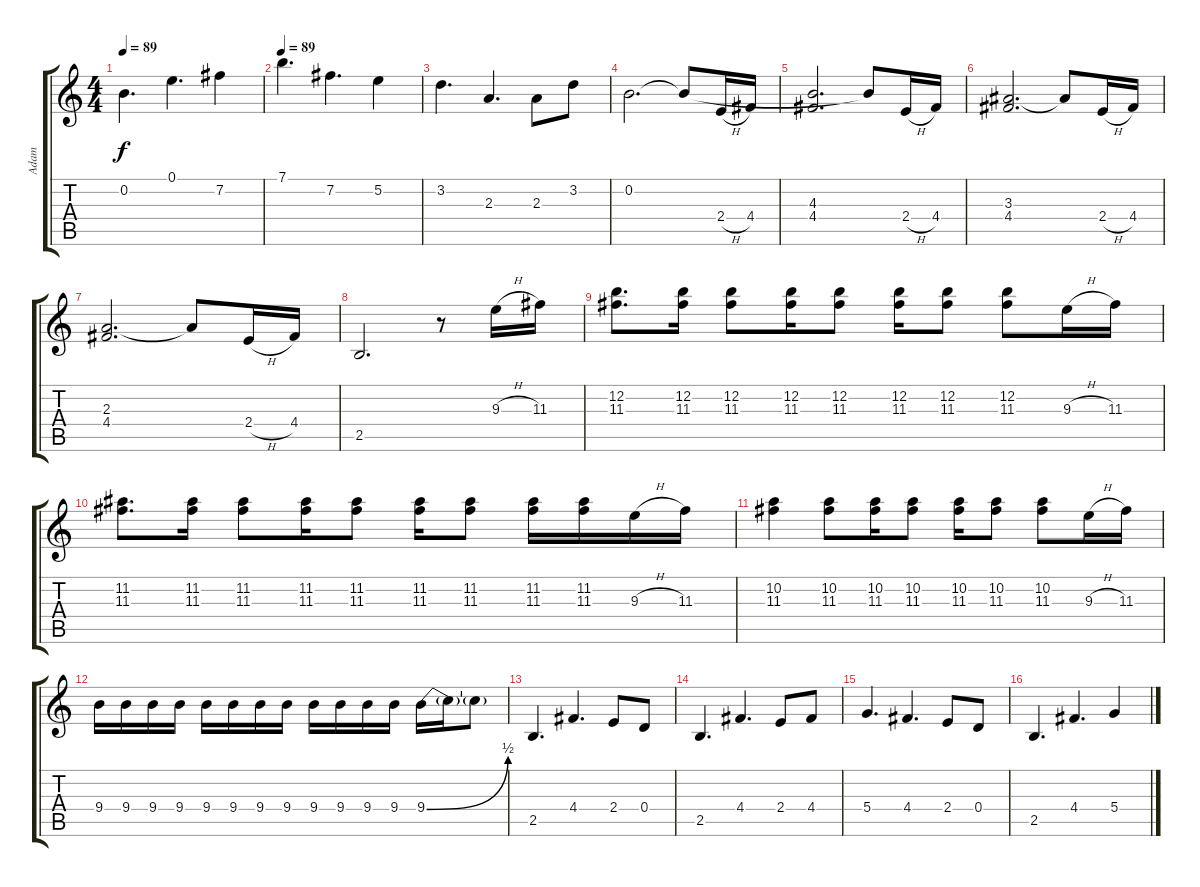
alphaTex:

\track ("Adam" "Adam") {instrument overdrivenguitar}
\staff {score tabs}
\tuning (E4 B3 G3 D3 A2 B1) {hide}
\ts (4 4)
\tempo 89
\clef g2
\ks c
0.2.4{d dy f} 0.1.4{d} 7.2.4 |
\tempo 89
7.1.4{d} 7.2.4{d} 5.2.4 |
3.2.4{d} 2.3.4{d} 2.3.8 3.2.8 |
0.2.2{d} 0.2{t}.8 2.4{h}.16 4.4.16 |
(4.3 4.4).2{d} 0.2{t}.8 2.4{h}.16 4.4.16 |
(3.3 4.4).2{d} 3.3{t}.8 2.4{h}.16 4.4.16 |
(2.3 4.4).2{d} 2.3{t}.8 2.4{h}.16 4.4.16 |
2.5.2{d} r.8 9.3{h}.16 11.3.16 |
(12.2 11.3).8{d} (12.2 11.3).16 (12.2 11.3).8 (12.2 11.3).16 (12.2 11.3).8 (12.2 11.3).16 (12.2 11.3).8 (12.2 11.3).8 9.3{h}.16 11.3.16 |
(11.2 11.3).8{d} (11.2 11.3).16 (11.2 11.3).8 (11.2 11.3).16 (11.2 11.3).8 (11.2 11.3).16 (11.2 11.3).8 (11.2 11.3).16 (11.2 11.3).16 9.3{h}.16 11.3.16 |
(10.2 11.3).4 (10.2 11.3).8 (10.2 11.3).16 (10.2 11.3).8 (10.2 11.3).16 (10.2 11.3).8 (10.2 11.3).8 9.3{h}.16 11.3.16 |
9.4.16 9.4.16 9.4.16 9.4.16 9.4.16 9.4.16 9.4.16 9.4.16 9.4.16 9.4.16 9.4.16 9.4.16 9.4{be (bend 0 0 60 2)}.16 9.4{t}.16 9.4{t}.8 |
2.5.4{d} 4.4.4{d} 2.4.8 0.4.8 |
2.5.4{d} 4.4.4{d} 2.4.8 4.4.8 |
5.4.4{d} 4.4.4{d} 2.4.8 0.4.8 |
2.5.4{d} 4.4.4{d} 5.4.4
